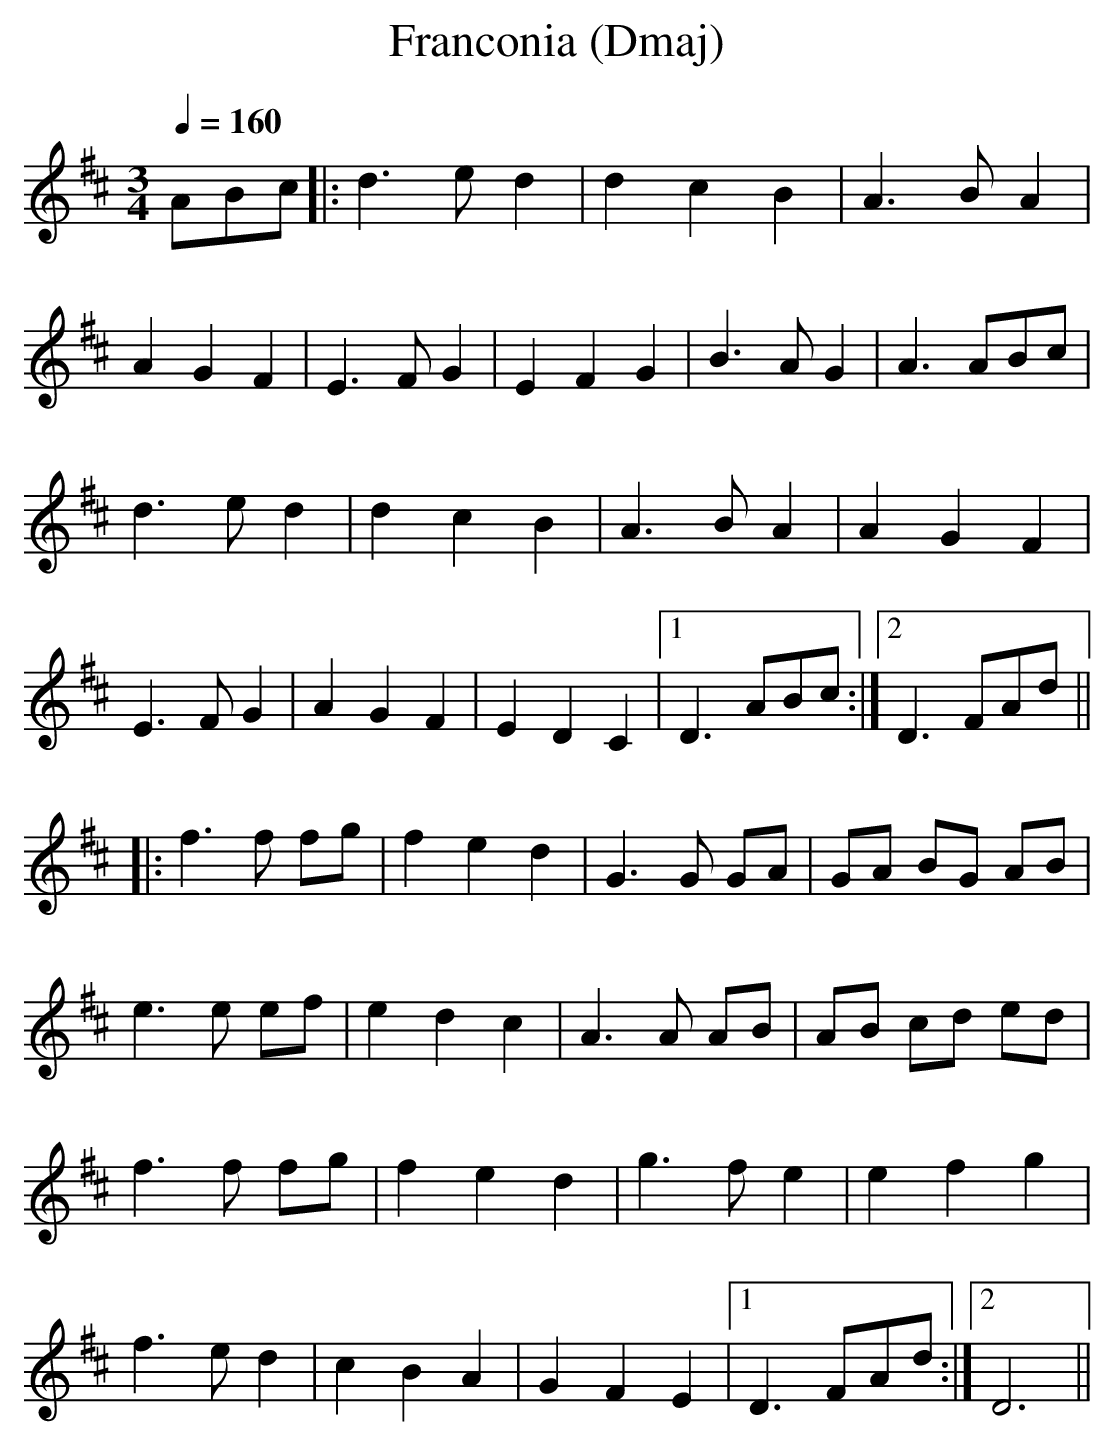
X:1
T:Franconia (Dmaj)
Q:1/4=160
M:3/4
L:1/8
K:Dmaj
ABc|:d3ed2|d2c2B2|A3BA2|A2G2F2|E3FG2|E2F2G2|B3AG2|A3ABc|
d3ed2|d2c2B2|A3BA2|A2G2F2|E3FG2|A2G2F2|E2D2C2|1D3ABc:|2D3FAd||
|:f3f fg|f2e2d2|G3G GA|GA BG AB|e3e ef|e2d2c2|A3A AB|AB cd ed|
f3f fg|f2e2d2|g3fe2|e2f2g2|f3ed2|c2B2A2|G2F2E2|1D3FAd:|2D6||
